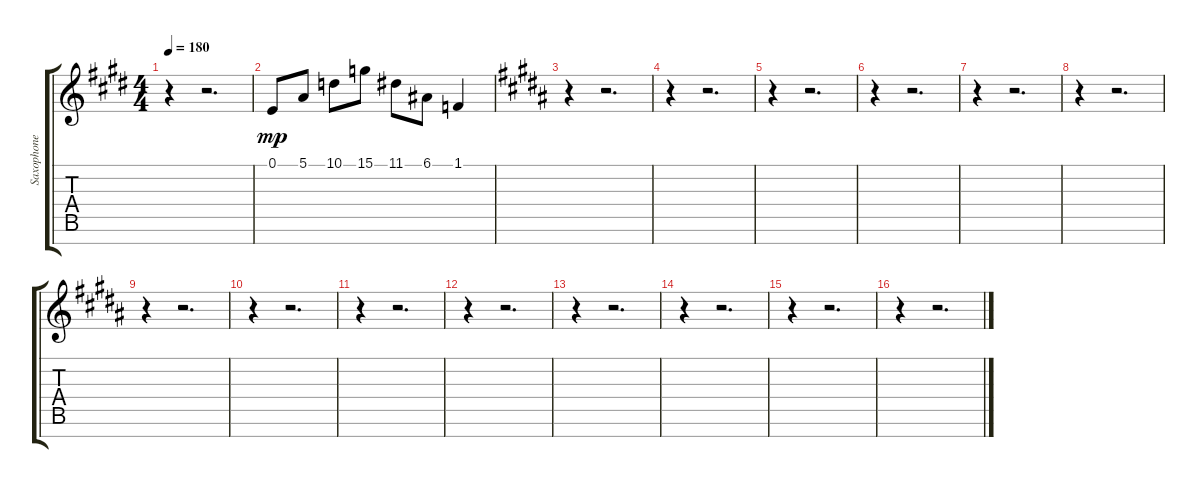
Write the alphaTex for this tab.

\track ("Saxophone : Alto in Eb" "Saxophone ") {instrument altosax}
\staff {score tabs}
\tuning (E4 B3 G3 D3 A2 E2 B1) {hide}
\ts (4 4)
\tempo 180
\clef g2
\ks e
r.4{dy mp} r.2{d} |
0.1.8 5.1.8 10.1.8 15.1.8 11.1.8 6.1.8 1.1.4 |
\ks b
r.4 r.2{d} |
r.4 r.2{d} |
r.4 r.2{d} |
r.4 r.2{d} |
r.4 r.2{d} |
r.4 r.2{d} |
r.4 r.2{d} |
r.4 r.2{d} |
r.4 r.2{d} |
r.4 r.2{d} |
r.4 r.2{d} |
r.4 r.2{d} |
r.4 r.2{d} |
r.4 r.2{d}
